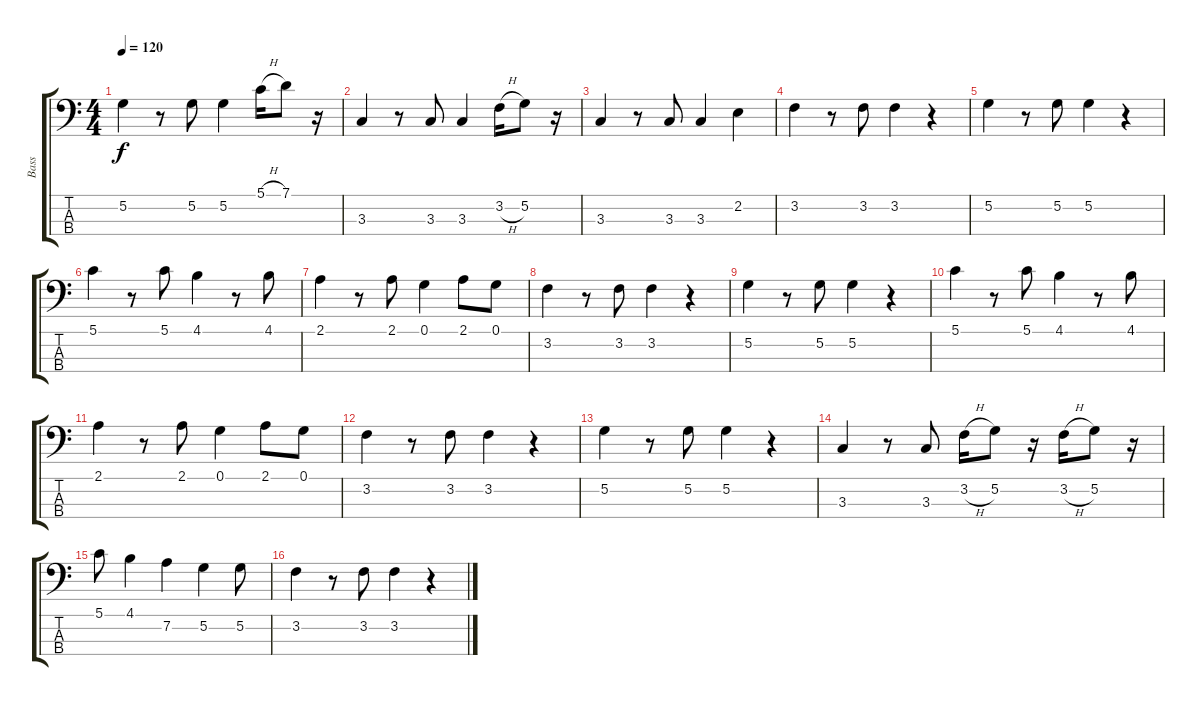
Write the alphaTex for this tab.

\track ("Bass" "Bass") {instrument electricbasspick}
\staff {score tabs}
\tuning (G2 D2 A1 E1) {hide}
\ts (4 4)
\tempo 120
\clef f4
\ks c
5.2.4{dy f} r.8 5.2.8 5.2.4 5.1{h}.16 7.1.8 r.16 |
3.3.4 r.8 3.3.8 3.3.4 3.2{h}.16 5.2.8 r.16 |
3.3.4 r.8 3.3.8 3.3.4 2.2.4 |
3.2.4 r.8 3.2.8 3.2.4 r.4 |
5.2.4 r.8 5.2.8 5.2.4 r.4 |
5.1.4 r.8 5.1.8 4.1.4 r.8 4.1.8 |
2.1.4 r.8 2.1.8 0.1.4 2.1.8 0.1.8 |
3.2.4 r.8 3.2.8 3.2.4 r.4 |
5.2.4 r.8 5.2.8 5.2.4 r.4 |
5.1.4 r.8 5.1.8 4.1.4 r.8 4.1.8 |
2.1.4 r.8 2.1.8 0.1.4 2.1.8 0.1.8 |
3.2.4 r.8 3.2.8 3.2.4 r.4 |
5.2.4 r.8 5.2.8 5.2.4 r.4 |
3.3.4 r.8 3.3.8 3.2{h}.16 5.2.8 r.16 3.2{h}.16 5.2.8 r.16 |
5.1.8{volume 10} 4.1.4{volume 10} 7.2.4 5.2.4 5.2.8 |
3.2.4 r.8 3.2.8 3.2.4 r.4
